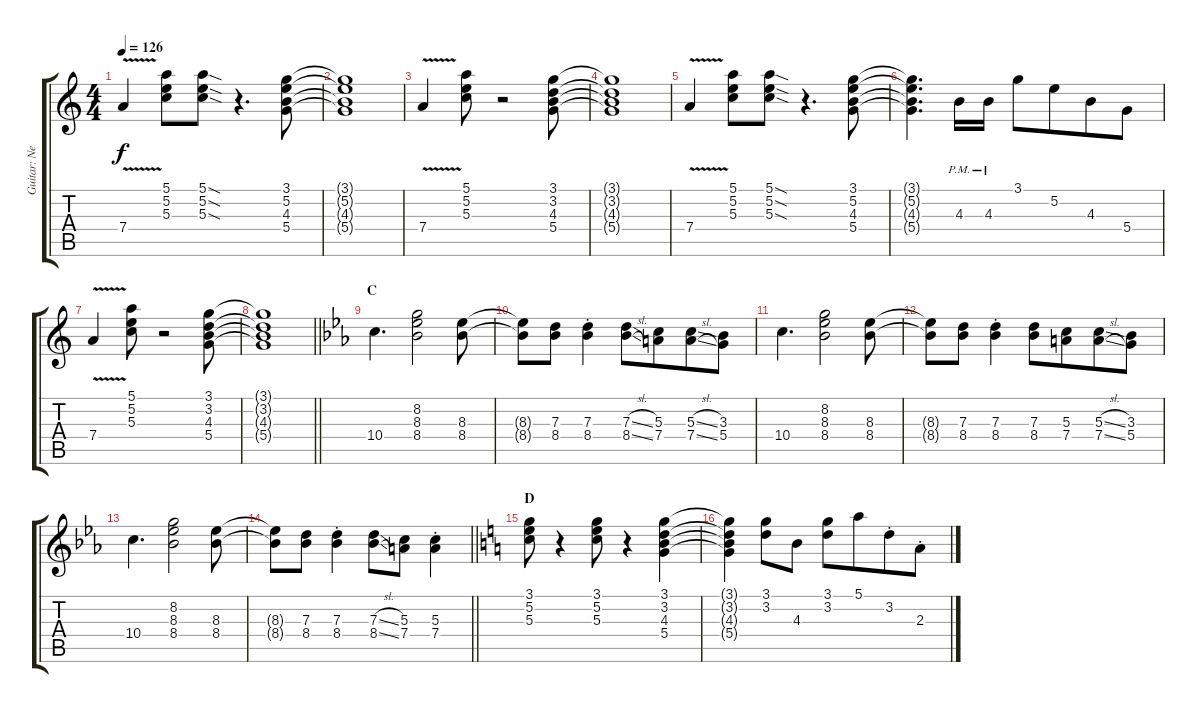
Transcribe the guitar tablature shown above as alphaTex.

\track ("Guitar: Neal" "Guitar: Ne") {instrument distortionguitar}
\staff {score tabs}
\tuning (E4 B3 G3 D3 A2 E2) {hide}
\ts (4 4)
\tempo 126
\clef g2
\ks c
7.4{v}.4{dy f} (5.1 5.2 5.3).8 (5.1{sod} 5.2{sod} 5.3{sod}).8 r.4{d} (3.1 5.2 4.3 5.4).8 |
(3.1{t} 5.2{t} 4.3{t} 5.4{t}).1 |
7.4{v}.4 (5.1 5.2 5.3).8 r.2 (3.1 3.2 4.3 5.4).8 |
(3.1{t} 3.2{t} 4.3{t} 5.4{t}).1 |
7.4{v}.4 (5.1 5.2 5.3).8 (5.1{sod} 5.2{sod} 5.3{sod}).8 r.4{d} (3.1 5.2 4.3 5.4).8 |
(3.1{t} 5.2{t} 4.3{t} 5.4{t}).4{d} 4.3{pm}.16 4.3{pm}.16 3.1.8 5.2.8{beam merge} 4.3.8 5.4.8 |
7.4{v}.4 (5.1 5.2 5.3).8 r.2 (3.1 3.2 4.3 5.4).8 |
\barLineRight lightlight
(3.1{t} 3.2{t} 4.3{t} 5.4{t}).1 |
\section ("" "C")
\ks eb
10.4.4{d} (8.2 8.3 8.4).2 (8.3 8.4).8 |
(8.3{t} 8.4{t}).8 (7.3 8.4).8 (7.3{st} 8.4{st}).4 (7.3{sl} 8.4{sl}).8 (5.3 7.4).8{beam merge} (5.3{sl} 7.4{sl}).8 (3.3 5.4).8 |
10.4.4{d} (8.2 8.3 8.4).2 (8.3 8.4).8 |
(8.3{t} 8.4{t}).8 (7.3 8.4).8 (7.3{st} 8.4{st}).4 (7.3 8.4).8 (5.3 7.4).8{beam merge} (5.3{sl} 7.4{sl}).8 (3.3 5.4).8 |
10.4.4{d} (8.2 8.3 8.4).2 (8.3 8.4).8 |
\barLineRight lightlight
(8.3{t} 8.4{t}).8 (7.3 8.4).8 (7.3{st} 8.4{st}).4 (7.3{sl} 8.4{sl}).8 (5.3 7.4).8 (5.3{st} 7.4{st}).4 |
\section ("" "D")
\ks c
(3.1 5.2 5.3).8 r.4 (3.1 5.2 5.3).8 r.4 (3.1 3.2 4.3 5.4).4 |
(3.1{t} 3.2{t} 4.3{t} 5.4{t}).4 (3.1 3.2).8 4.3.8 (3.1 3.2).8 5.1.8{beam merge} 3.2{st}.8 2.3{st}.8
